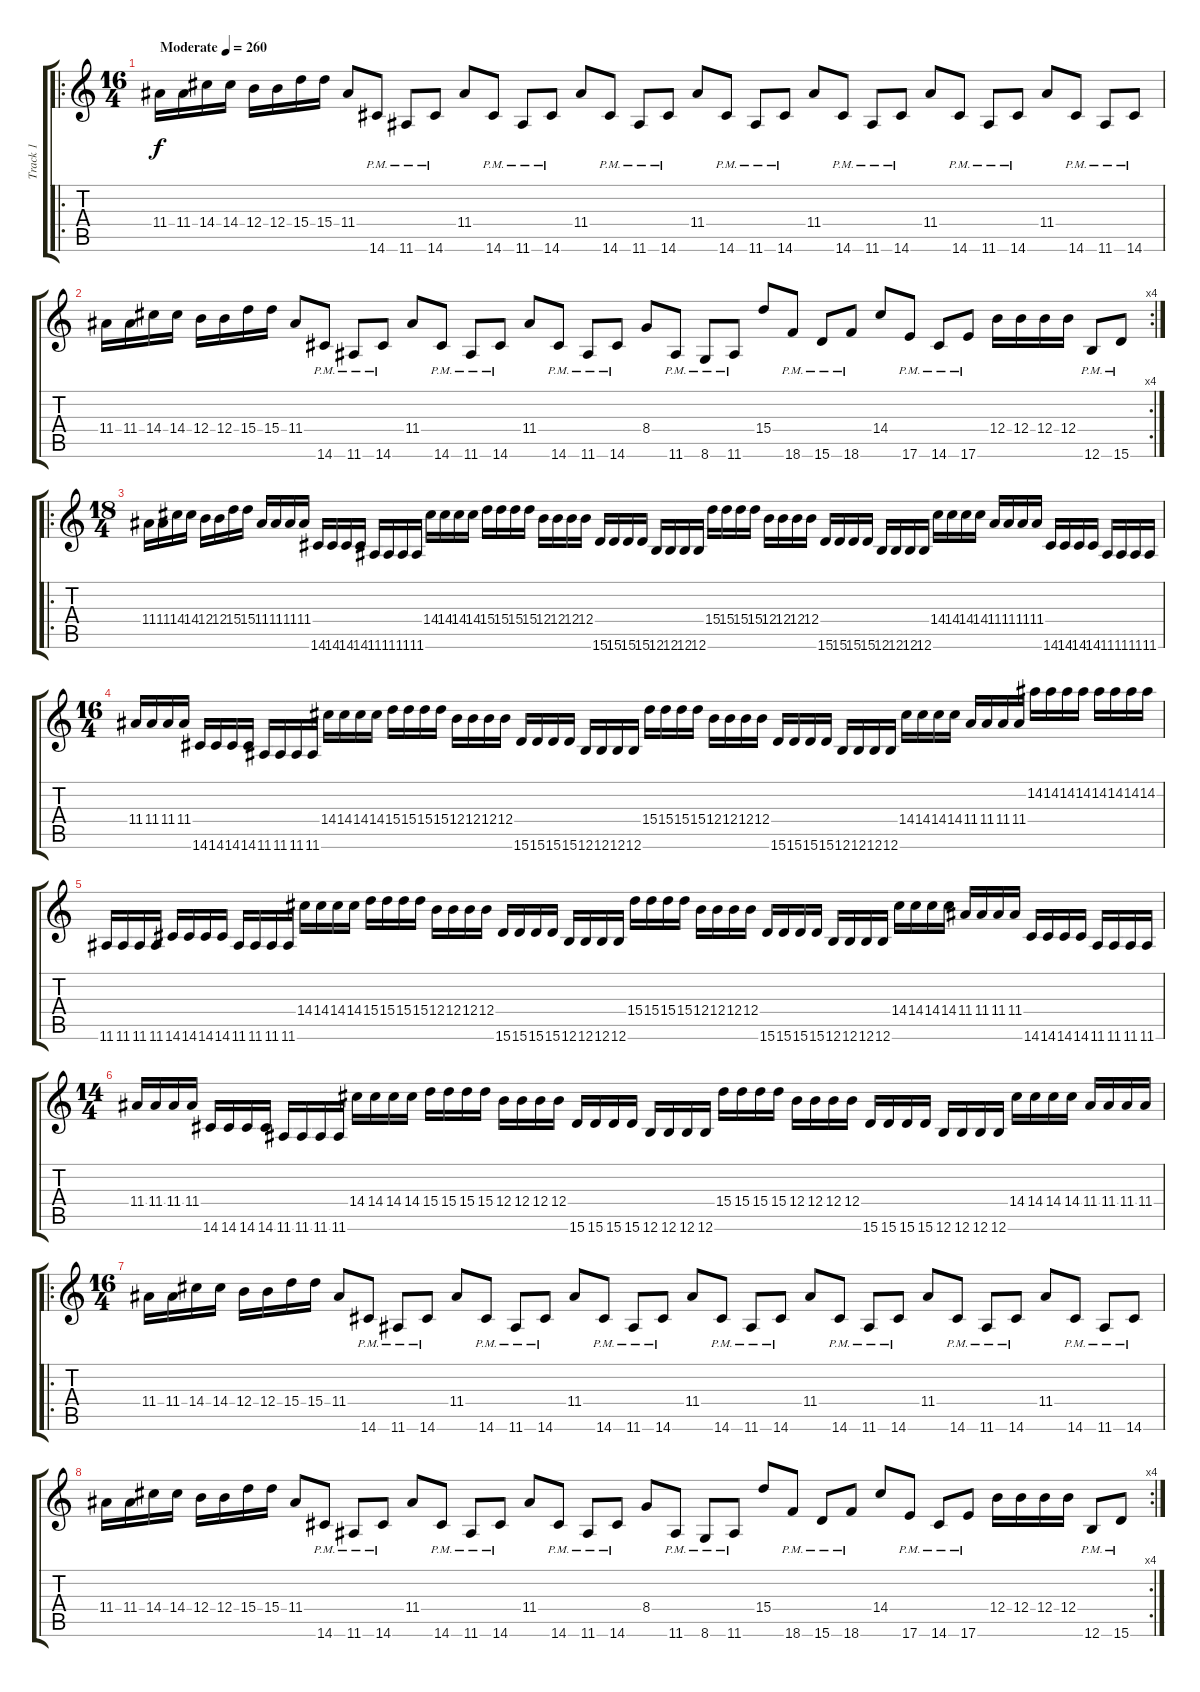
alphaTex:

\track ("Track 1" "Track 1") {instrument distortionguitar}
\staff {score tabs}
\tuning (Db4 Ab3 E3 B2 Gb2 B1) {hide}
\ro
\ts (16 4)
\tempo (260 "Moderate")
\clef g2
\ks c
11.4.16{dy f instrument distortionguitar} 11.4.16 14.4.16 14.4.16 12.4.16 12.4.16 15.4.16 15.4.16 11.4.8 14.6{pm}.8 11.6{pm}.8 14.6{pm}.8 11.4.8 14.6{pm}.8 11.6{pm}.8 14.6{pm}.8 11.4.8 14.6{pm}.8 11.6{pm}.8 14.6{pm}.8 11.4.8 14.6{pm}.8 11.6{pm}.8 14.6{pm}.8 11.4.8 14.6{pm}.8 11.6{pm}.8 14.6{pm}.8 11.4.8 14.6{pm}.8 11.6{pm}.8 14.6{pm}.8 11.4.8 14.6{pm}.8 11.6{pm}.8 14.6{pm}.8 |
\rc 4
11.4.16 11.4.16 14.4.16 14.4.16 12.4.16 12.4.16 15.4.16 15.4.16 11.4.8 14.6{pm}.8 11.6{pm}.8 14.6{pm}.8 11.4.8 14.6{pm}.8 11.6{pm}.8 14.6{pm}.8 11.4.8 14.6{pm}.8 11.6{pm}.8 14.6{pm}.8 8.4.8 11.6{pm}.8 8.6{pm}.8 11.6{pm}.8 15.4.8 18.6{pm}.8 15.6{pm}.8 18.6{pm}.8 14.4.8 17.6{pm}.8 14.6{pm}.8 17.6{pm}.8 12.4.16 12.4.16 12.4.16 12.4.16 12.6{pm}.8 15.6{pm}.8 |
\ro
\ts (18 4)
11.4.16 11.4.16 14.4.16 14.4.16 12.4.16 12.4.16 15.4.16 15.4.16 11.4.16 11.4.16 11.4.16 11.4.16 14.6.16 14.6.16 14.6.16 14.6.16 11.6.16 11.6.16 11.6.16 11.6.16 14.4.16 14.4.16 14.4.16 14.4.16 15.4.16 15.4.16 15.4.16 15.4.16 12.4.16 12.4.16 12.4.16 12.4.16 15.6.16 15.6.16 15.6.16 15.6.16 12.6.16 12.6.16 12.6.16 12.6.16 15.4.16 15.4.16 15.4.16 15.4.16 12.4.16 12.4.16 12.4.16 12.4.16 15.6.16 15.6.16 15.6.16 15.6.16 12.6.16 12.6.16 12.6.16 12.6.16 14.4.16 14.4.16 14.4.16 14.4.16 11.4.16 11.4.16 11.4.16 11.4.16 14.6.16 14.6.16 14.6.16 14.6.16 11.6.16 11.6.16 11.6.16 11.6.16 |
\ts (16 4)
11.4.16 11.4.16 11.4.16 11.4.16 14.6.16 14.6.16 14.6.16 14.6.16 11.6.16 11.6.16 11.6.16 11.6.16 14.4.16 14.4.16 14.4.16 14.4.16 15.4.16 15.4.16 15.4.16 15.4.16 12.4.16 12.4.16 12.4.16 12.4.16 15.6.16 15.6.16 15.6.16 15.6.16 12.6.16 12.6.16 12.6.16 12.6.16 15.4.16 15.4.16 15.4.16 15.4.16 12.4.16 12.4.16 12.4.16 12.4.16 15.6.16 15.6.16 15.6.16 15.6.16 12.6.16 12.6.16 12.6.16 12.6.16 14.4.16 14.4.16 14.4.16 14.4.16 11.4.16 11.4.16 11.4.16 11.4.16 14.2.16 14.2.16 14.2.16 14.2.16 14.2.16 14.2.16 14.2.16 14.2.16 |
11.6.16 11.6.16 11.6.16 11.6.16 14.6.16 14.6.16 14.6.16 14.6.16 11.6.16 11.6.16 11.6.16 11.6.16 14.4.16 14.4.16 14.4.16 14.4.16 15.4.16 15.4.16 15.4.16 15.4.16 12.4.16 12.4.16 12.4.16 12.4.16 15.6.16 15.6.16 15.6.16 15.6.16 12.6.16 12.6.16 12.6.16 12.6.16 15.4.16 15.4.16 15.4.16 15.4.16 12.4.16 12.4.16 12.4.16 12.4.16 15.6.16 15.6.16 15.6.16 15.6.16 12.6.16 12.6.16 12.6.16 12.6.16 14.4.16 14.4.16 14.4.16 14.4.16 11.4.16 11.4.16 11.4.16 11.4.16 14.6.16 14.6.16 14.6.16 14.6.16 11.6.16 11.6.16 11.6.16 11.6.16 |
\ts (14 4)
11.4.16 11.4.16 11.4.16 11.4.16 14.6.16 14.6.16 14.6.16 14.6.16 11.6.16 11.6.16 11.6.16 11.6.16 14.4.16 14.4.16 14.4.16 14.4.16 15.4.16 15.4.16 15.4.16 15.4.16 12.4.16 12.4.16 12.4.16 12.4.16 15.6.16 15.6.16 15.6.16 15.6.16 12.6.16 12.6.16 12.6.16 12.6.16 15.4.16 15.4.16 15.4.16 15.4.16 12.4.16 12.4.16 12.4.16 12.4.16 15.6.16 15.6.16 15.6.16 15.6.16 12.6.16 12.6.16 12.6.16 12.6.16 14.4.16 14.4.16 14.4.16 14.4.16 11.4.16 11.4.16 11.4.16 11.4.16 |
\ro
\ts (16 4)
11.4.16 11.4.16 14.4.16 14.4.16 12.4.16 12.4.16 15.4.16 15.4.16 11.4.8 14.6{pm}.8 11.6{pm}.8 14.6{pm}.8 11.4.8 14.6{pm}.8 11.6{pm}.8 14.6{pm}.8 11.4.8 14.6{pm}.8 11.6{pm}.8 14.6{pm}.8 11.4.8 14.6{pm}.8 11.6{pm}.8 14.6{pm}.8 11.4.8 14.6{pm}.8 11.6{pm}.8 14.6{pm}.8 11.4.8 14.6{pm}.8 11.6{pm}.8 14.6{pm}.8 11.4.8 14.6{pm}.8 11.6{pm}.8 14.6{pm}.8 |
\rc 4
11.4.16 11.4.16 14.4.16 14.4.16 12.4.16 12.4.16 15.4.16 15.4.16 11.4.8 14.6{pm}.8 11.6{pm}.8 14.6{pm}.8 11.4.8 14.6{pm}.8 11.6{pm}.8 14.6{pm}.8 11.4.8 14.6{pm}.8 11.6{pm}.8 14.6{pm}.8 8.4.8 11.6{pm}.8 8.6{pm}.8 11.6{pm}.8 15.4.8 18.6{pm}.8 15.6{pm}.8 18.6{pm}.8 14.4.8 17.6{pm}.8 14.6{pm}.8 17.6{pm}.8 12.4.16 12.4.16 12.4.16 12.4.16 12.6{pm}.8 15.6{pm}.8
